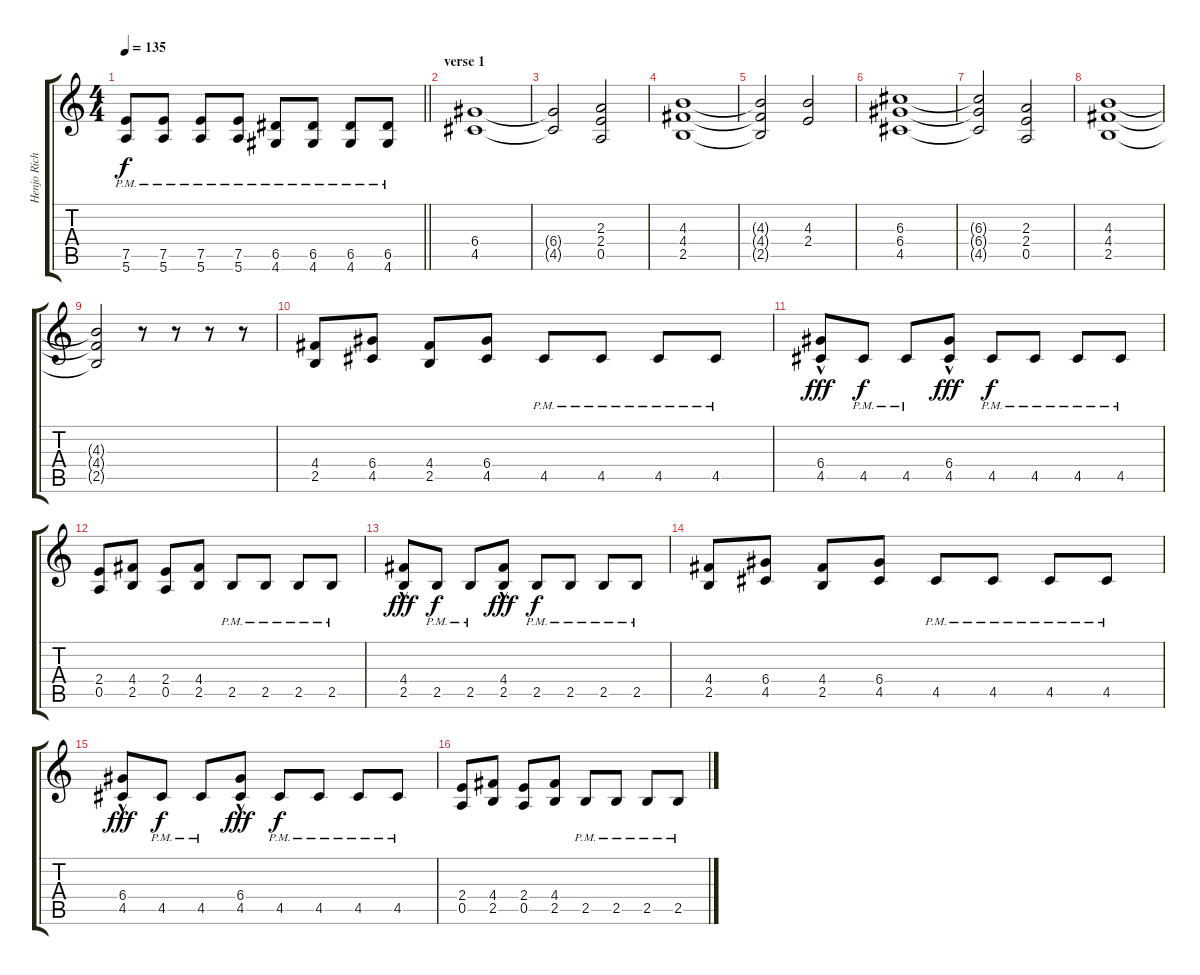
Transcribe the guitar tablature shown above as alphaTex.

\track ("Henjo Richter" "Henjo Rich") {instrument overdrivenguitar}
\staff {score tabs}
\tuning (E4 B3 G3 D3 A2 E2) {hide}
\ts (4 4)
\tempo 135
\clef g2
\barLineRight lightlight
\ks c
(7.5{pm} 5.6{pm}).8{dy f} (7.5{pm} 5.6{pm}).8 (7.5{pm} 5.6{pm}).8 (7.5{pm} 5.6{pm}).8 (6.5{pm} 4.6{pm}).8 (6.5{pm} 4.6{pm}).8 (6.5{pm} 4.6{pm}).8 (6.5{pm} 4.6{pm}).8 |
\section ("" "verse 1")
(6.4 4.5).1 |
(6.4{t} 4.5{t}).2 (2.3 2.4 0.5).2{instrument electricguitarclean} |
(4.3 4.4 2.5).1 |
(4.3{t} 4.4{t} 2.5{t}).2 (4.3 2.4).2 |
(6.3 6.4 4.5).1 |
(6.3{t} 6.4{t} 4.5{t}).2 (2.3 2.4 0.5).2 |
(4.3 4.4 2.5).1 |
(4.3{t} 4.4{t} 2.5{t}).2 r.8 r.8 r.8 r.8 |
(4.4 2.5).8{instrument distortionguitar} (6.4 4.5).8 (4.4 2.5).8 (6.4 4.5).8 4.5{pm}.8 4.5{pm}.8 4.5{pm}.8 4.5{pm}.8 |
(6.4 4.5{hac}).8{dy fff} 4.5{pm}.8{dy f} 4.5{pm}.8 (6.4 4.5{hac}).8{dy fff} 4.5{pm}.8{dy f} 4.5{pm}.8 4.5{pm}.8 4.5{pm}.8 |
(2.4 0.5).8 (4.4 2.5).8 (2.4 0.5).8 (4.4 2.5).8 2.5{pm}.8 2.5{pm}.8 2.5{pm}.8 2.5{pm}.8 |
(4.4 2.5{hac}).8{dy fff} 2.5{pm}.8{dy f} 2.5{pm}.8 (4.4 2.5{hac}).8{dy fff} 2.5{pm}.8{dy f} 2.5{pm}.8 2.5{pm}.8 2.5{pm}.8 |
(4.4 2.5).8 (6.4 4.5).8 (4.4 2.5).8 (6.4 4.5).8 4.5{pm}.8 4.5{pm}.8 4.5{pm}.8 4.5{pm}.8 |
(6.4 4.5{hac}).8{dy fff} 4.5{pm}.8{dy f} 4.5{pm}.8 (6.4 4.5{hac}).8{dy fff} 4.5{pm}.8{dy f} 4.5{pm}.8 4.5{pm}.8 4.5{pm}.8 |
(2.4 0.5).8 (4.4 2.5).8 (2.4 0.5).8 (4.4 2.5).8 2.5{pm}.8 2.5{pm}.8 2.5{pm}.8 2.5{pm}.8
